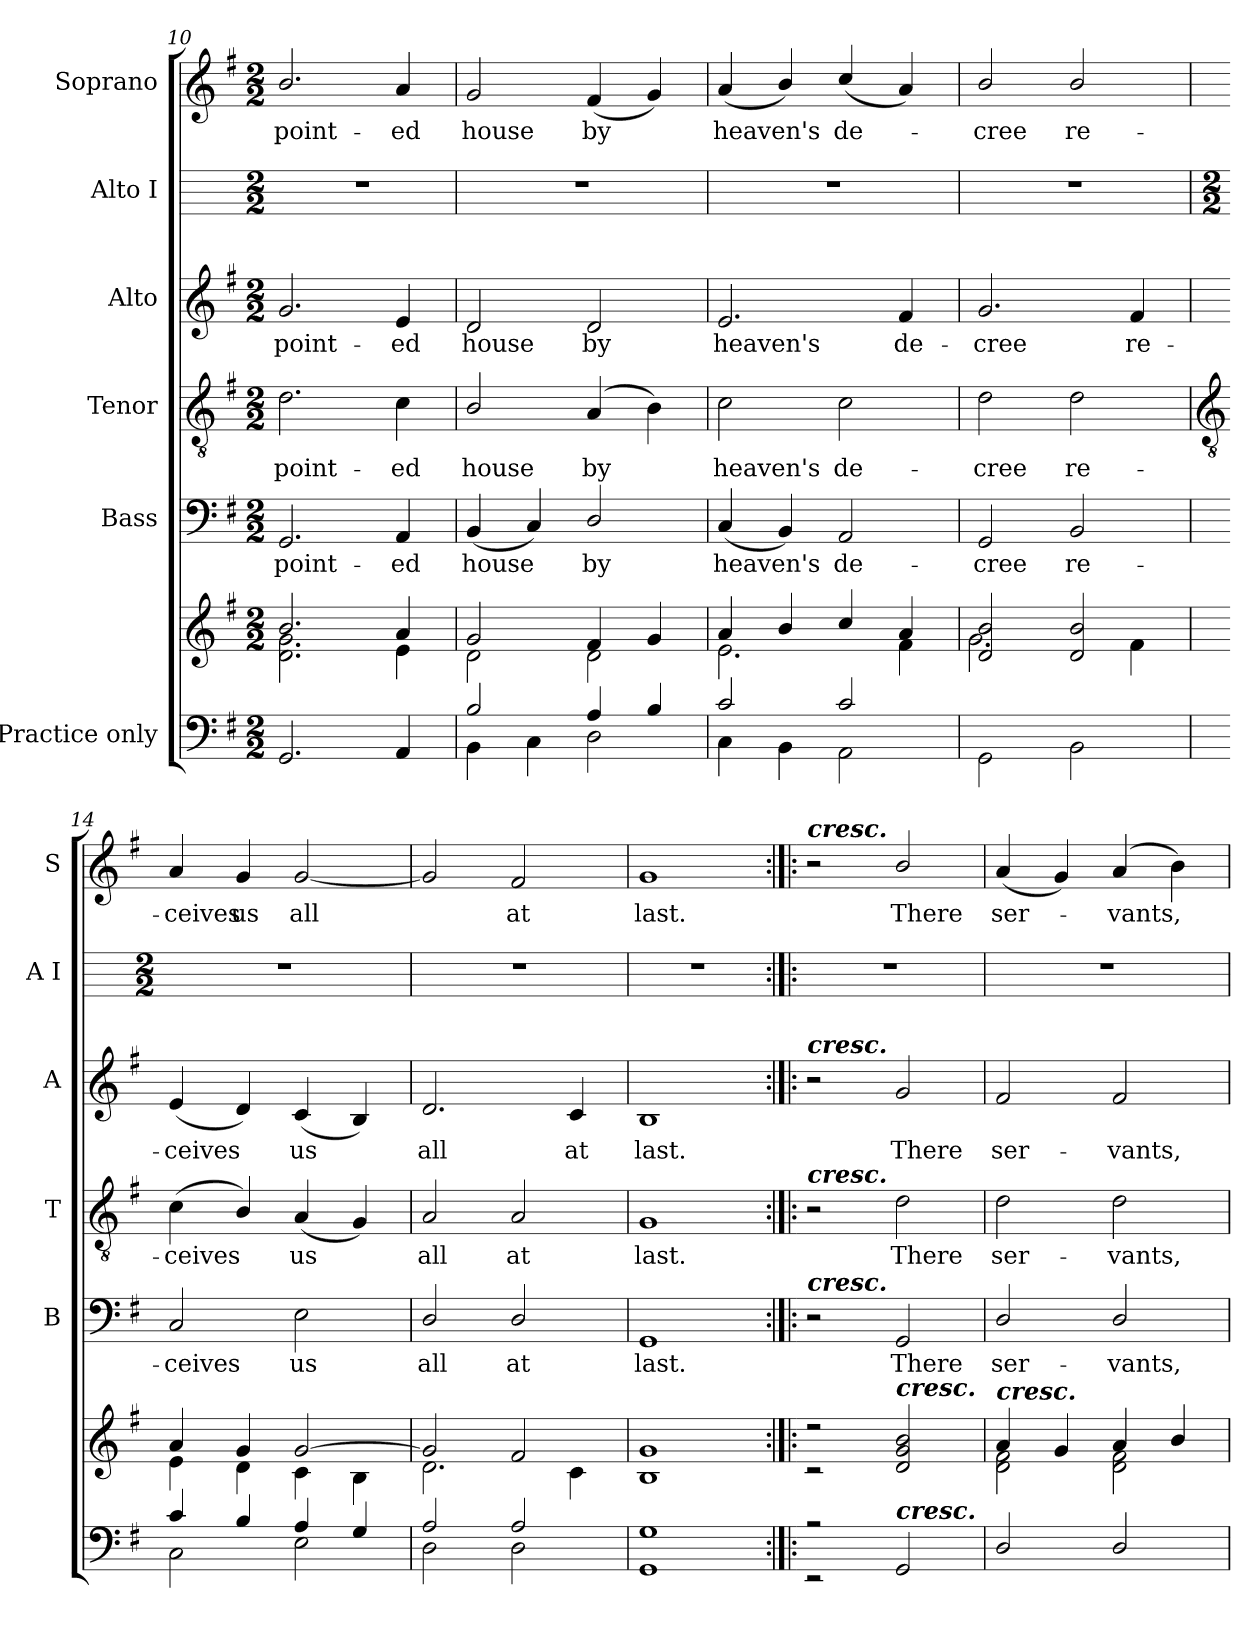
**kern	**kern	**kern	**text	**kern	**text	**kern	**text	**kern	**kern	**text
*part6	*part6	*part5	*part5	*part4	*part4	*part3	*part3	*part2	*part1	*part1
*staff7	*staff6	*staff5	*staff5	*staff4	*staff4	*staff3	*staff3	*staff2	*staff1	*staff1
*I"Practice only	*	*I"Bass	*	*I"Tenor	*	*I"Alto	*	*I"Alto I	*I"Soprano	*
*	*	*I'B	*	*I'T	*	*I'A	*	*I'A I	*I'S	*
*clefF4	*clefG2	*clefF4	*	*clefGv2	*	*clefG2	*	*	*clefG2	*
*k[f#]	*k[f#]	*k[f#]	*	*k[f#]	*	*k[f#]	*	*	*k[f#]	*
*G:	*G:	*G:	*	*G:	*	*G:	*	*	*G:	*
*M2/2	*M2/2	*M2/2	*	*M2/2	*	*M2/2	*	*M2/2	*M2/2	*
=10	=10	=10	=10	=10	=10	=10	=10	=10	=10	=10
*^	*^	*	*	*	*	*	*	*	*	*
!	!	!	!	!	!LO:LY:b	!	!LO:LY:b	!	!LO:LY:b	!	!	!LO:LY:b
1ryy	2.GG/	2.b/	2.d\ 2.g\	2.GG	-point-	2.d	-point-	2.g	-point-	1r	2.b/	-point-
!	!	!	!	!	!LO:LY:b	!	!LO:LY:b	!	!LO:LY:b	!	!	!LO:LY:b
.	4AA/	4a/	4e\	4AA	-ed	4c	-ed	4e	-ed	.	4a	-ed
=11	=11	=11	=11	=11	=11	=11	=11	=11	=11	=11	=11	=11
!	!	!	!	!	!LO:LY:b	!	!LO:LY:b	!	!LO:LY:b	!	!	!LO:LY:b
2B/	4BB\	2g/	2d\	(<4BB	house	2B/	house	2d	house	1r	2g	house
.	4C\	.	.	4C)	.	.	.	.	.	.	.	.
!	!	!	!	!	!LO:LY:b	!	!LO:LY:b	!	!LO:LY:b	!	!	!LO:LY:b
4A/	2D\	4f#/	2d\	2D/	by	(<4A	by	2d	by	.	(<4f#	by
4B/	.	4g/	.	.	.	4B)	.	.	.	.	4g)	.
=12	=12	=12	=12	=12	=12	=12	=12	=12	=12	=12	=12	=12
!	!	!	!	!	!LO:LY:b	!	!LO:LY:b	!	!LO:LY:b	!	!	!LO:LY:b
2c/	4C\	4a/	2.e\	(<4C	heaven's	2c	heaven's	2.e	heaven's	1r	(<4a/	heaven's
.	4BB\	4b/	.	4BB)	.	.	.	.	.	.	4b/)	.
!	!	!	!	!	!LO:LY:b	!	!LO:LY:b	!	!	!	!	!LO:LY:b
2c/	2AA\	4cc/	.	2AA	de-	2c	de-	.	.	.	(<4cc/	de-
!	!	!	!	!	!	!	!	!	!LO:LY:b	!	!	!
.	.	4a/	4f#\	.	.	.	.	4f#	de-	.	4a/)	.
=13	=13	=13	=13	=13	=13	=13	=13	=13	=13	=13	=13	=13
!	!	!	!	!	!LO:LY:b	!	!LO:LY:b	!	!LO:LY:b	!	!	!LO:LY:b
1ryy	2GG\	2d/ 2b/	2.g\	2GG	-cree	2d	-cree	2.g	-cree	1r	2b/	cree
!	!	!	!	!	!LO:LY:b	!	!LO:LY:b	!	!	!	!	!LO:LY:b
.	2BB\	2d/ 2b/	.	2BB	re-	2d	re-	.	.	.	2b/	re-
!	!	!	!	!	!	!	!	!	!LO:LY:b	!	!	!
.	.	.	4f#\	.	.	.	.	4f#	re-	.	.	.
!!LO:LB:g=z
=14	=14	=14	=14	=14	=14	=14	=14	=14	=14	=14	=14	=14
*	*	*	*	*	*	*clefGv2	*	*	*	*	*	*
*	*	*	*	*	*	*	*	*	*	*M2/2	*	*
!	!	!	!	!	!LO:LY:b	!	!LO:LY:b	!	!LO:LY:b	!	!	!LO:LY:b
4c/	2C\	4a/	4e\	2C	-ceives	(<4c	-ceives	(<4e	-ceives	1r	4a	-ceives
!	!	!	!	!	!	!	!	!	!	!	!	!LO:LY:b
4B/	.	4g/	4d\	.	.	4B/)	.	4d)	.	.	4g	us
!	!	!	!	!	!LO:LY:b	!	!LO:LY:b	!	!LO:LY:b	!	!	!LO:LY:b
4A/	2E\	[2g/	4c\	2E	us	(<4A	us	(<4c	us	.	[2g	all
4G/	.	.	4B\	.	.	4G)	.	4B)	.	.	.	.
=15	=15	=15	=15	=15	=15	=15	=15	=15	=15	=15	=15	=15
!	!	!	!	!	!LO:LY:b	!	!LO:LY:b	!	!LO:LY:b	!	!	!
2A/	2D\	2g/]	2.d\	2D/	all	2A	all	2.d	all	1r	2g]	.
!	!	!	!	!	!LO:LY:b	!	!LO:LY:b	!	!	!	!	!LO:LY:b
2A/	2D\	2f#/	.	2D/	at	2A	at	.	.	.	2f#	at
!	!	!	!	!	!	!	!	!	!LO:LY:b	!	!	!
.	.	.	4c\	.	.	.	.	4c	at	.	.	.
=16	=16	=16	=16	=16	=16	=16	=16	=16	=16	=16	=16	=16
!	!	!	!	!	!LO:LY:b	!	!LO:LY:b	!	!LO:LY:b	!	!	!LO:LY:b
1G/	1GG\	1g/	1B\	1GG	last.	1G	last.	1B	last.	1r	1g	last.
=17:|!|:	=17:|!|:	=17:|!|:	=17:|!|:	=17:|!|:	=17:|!|:	=17:|!|:	=17:|!|:	=17:|!|:	=17:|!|:	=17:|!|:	=17:|!|:	=17:|!|:
!	!	!	!	!	!	!	!	!	!	!	!LO:TX:a:Bi:t=cresc.	!
!	!	!	!	!	!	!	!	!LO:TX:a:Bi:t=cresc.	!	!	!	!
!	!	!	!	!	!	!LO:TX:a:Bi:t=cresc.	!	!	!	!	!	!
!	!	!	!	!LO:TX:a:Bi:t=cresc.	!	!	!	!	!	!	!	!
2r	2r	2r	2r	2r	.	2r	.	2r	.	1r	2r	.
!	!	!LO:TX:a:Bi:t=cresc.	!	!	!	!	!	!	!	!	!	!
!LO:TX:a:Bi:t=cresc.	!	!	!	!	!	!	!	!	!	!	!	!
!	!	!	!	!	!LO:LY:b	!	!LO:LY:b	!	!LO:LY:b	!	!	!LO:LY:b
2ryy	2GG/	2d/ 2g/ 2b/	2ryy	2GG	There	2d	There	2g	There	.	2b/	There
=18	=18	=18	=18	=18	=18	=18	=18	=18	=18	=18	=18	=18
!	!	!LO:TX:a:Bi:t=cresc.	!	!	!	!	!	!	!	!	!	!
!	!	!	!	!	!LO:LY:b	!	!LO:LY:b	!	!LO:LY:b	!	!	!LO:LY:b
1ryy	2D/	4a/	2d\ 2f#\	2D/	ser-	2d	ser-	2f#	ser-	1r	(<4a	ser-
.	.	4g/	.	.	.	.	.	.	.	.	4g)	.
!	!	!	!	!	!LO:LY:b	!	!LO:LY:b	!	!LO:LY:b	!	!	!LO:LY:b
.	2D/	4a/	2d\ 2f#\	2D/	-vants,	2d	-vants,	2f#	-vants,	.	(<4a	vants,
.	.	4b/	.	.	.	.	.	.	.	.	4b)	.
*v	*v	*	*	*	*	*	*	*	*	*	*	*
*	*v	*v	*	*	*	*	*	*	*	*	*
=	=	=	=	=	=	=	=	=	=	=
*-	*-	*-	*-	*-	*-	*-	*-	*-	*-	*-
